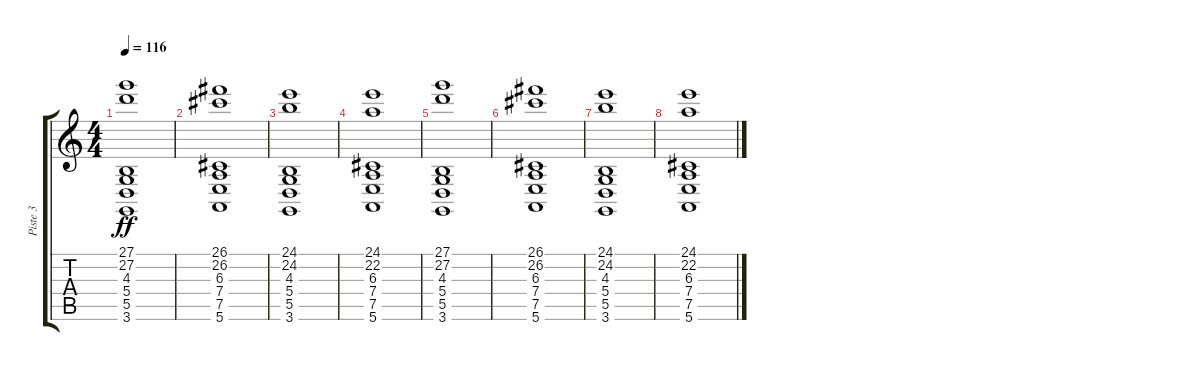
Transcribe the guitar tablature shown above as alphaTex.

\track ("Piste 3" "Piste 3") {instrument synthstrings2}
\staff {score tabs}
\tuning (E4 B3 G3 D3 A2 E2) {hide}
\ts (4 4)
\tempo 116
\clef g2
\ks c
(27.1 27.2 4.3 5.4 5.5 3.6).1{dy ff} |
(26.1 26.2 6.3 7.4 7.5 5.6).1 |
(24.1 24.2 4.3 5.4 5.5 3.6).1 |
(24.1 22.2 6.3 7.4 7.5 5.6).1 |
(27.1 27.2 4.3 5.4 5.5 3.6).1{volume 6} |
(26.1 26.2 6.3 7.4 7.5 5.6).1 |
(24.1 24.2 4.3 5.4 5.5 3.6).1 |
(24.1 22.2 6.3 7.4 7.5 5.6).1
